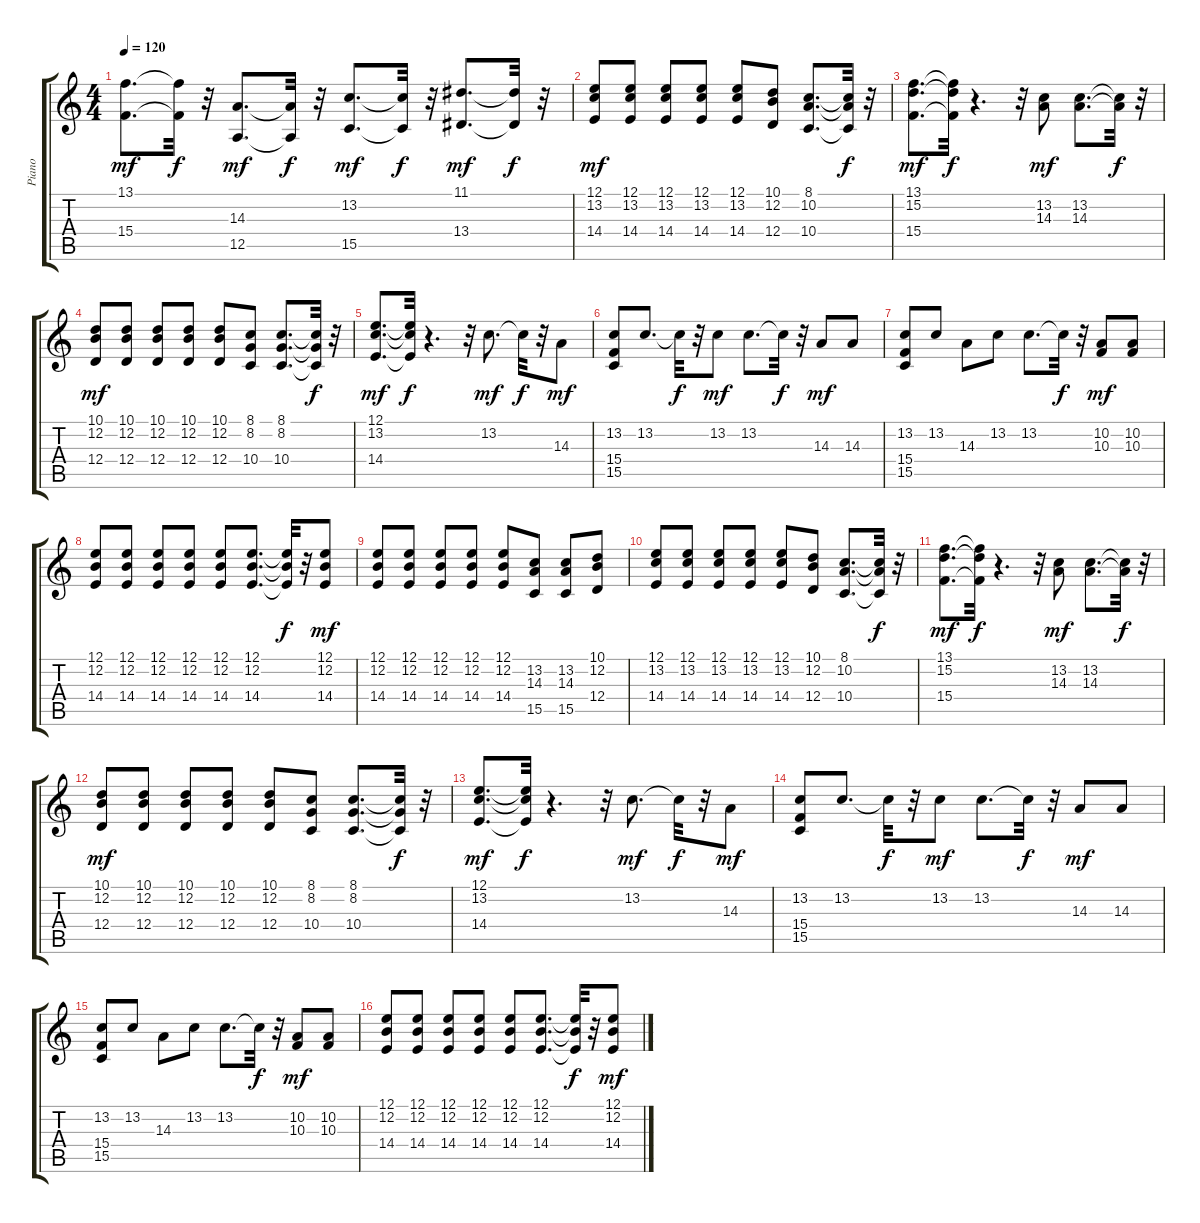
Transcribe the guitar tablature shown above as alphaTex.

\track ("Piano" "Piano") {instrument acousticgrandpiano}
\staff {score tabs}
\tuning (E4 B3 G3 D3 A2 E2) {hide}
\ts (4 4)
\tempo 120
\clef g2
\ks c
(13.1 15.4).8{d dy mf} (13.1{t} 15.4{t}).32{dy f} r.32 (14.3 12.5).8{d dy mf} (14.3{t} 12.5{t}).32{dy f} r.32 (13.2 15.5).8{d dy mf} (13.2{t} 15.5{t}).32{dy f} r.32 (11.1 13.4).8{d dy mf} (11.1{t} 13.4{t}).32{dy f} r.32 |
(12.1 13.2 14.4).8{dy mf} (12.1 13.2 14.4).8 (12.1 13.2 14.4).8 (12.1 13.2 14.4).8 (12.1 13.2 14.4).8 (10.1 12.2 12.4).8 (8.1 10.2 10.4).8{d} (8.1{t} 10.2{t} 10.4{t}).32{dy f} r.32 |
(13.1 15.2 15.4).8{d dy mf} (13.1{t} 15.2{t} 15.4{t}).32{dy f} r.4{d} r.32 (13.2 14.3).8{dy mf} (13.2 14.3).8{d} (13.2{t} 14.3{t}).32{dy f} r.32 |
(10.1 12.2 12.4).8{dy mf} (10.1 12.2 12.4).8 (10.1 12.2 12.4).8 (10.1 12.2 12.4).8 (10.1 12.2 12.4).8 (8.1 8.2 10.4).8 (8.1 8.2 10.4).8{d} (8.1{t} 8.2{t} 10.4{t}).32{dy f} r.32 |
(12.1 13.2 14.4).8{d dy mf} (12.1{t} 13.2{t} 14.4{t}).32{dy f} r.4{d} r.32 13.2.8{d dy mf} 13.2{t}.32{dy f} r.32 14.3.8{dy mf} |
(13.2 15.4 15.5).8 13.2.8{d} 13.2{t}.32{dy f} r.32 13.2.8{dy mf} 13.2.8{d} 13.2{t}.32{dy f} r.32 14.3.8{dy mf} 14.3.8 |
(13.2 15.4 15.5).8 13.2.8 14.3.8 13.2.8 13.2.8{d} 13.2{t}.32{dy f} r.32 (10.2 10.3).8{dy mf} (10.2 10.3).8 |
(12.1 12.2 14.4).8 (12.1 12.2 14.4).8 (12.1 12.2 14.4).8 (12.1 12.2 14.4).8 (12.1 12.2 14.4).8 (12.1 12.2 14.4).8{d} (12.1{t} 12.2{t} 14.4{t}).32{dy f} r.32 (12.1 12.2 14.4).8{dy mf} |
(12.1 12.2 14.4).8 (12.1 12.2 14.4).8 (12.1 12.2 14.4).8 (12.1 12.2 14.4).8 (12.1 12.2 14.4).8 (13.2 14.3 15.5).8 (13.2 14.3 15.5).8 (10.1 12.2 12.4).8 |
(12.1 13.2 14.4).8{txt ""} (12.1 13.2 14.4).8 (12.1 13.2 14.4).8 (12.1 13.2 14.4).8 (12.1 13.2 14.4).8 (10.1 12.2 12.4).8 (8.1 10.2 10.4).8{d} (8.1{t} 10.2{t} 10.4{t}).32{dy f} r.32 |
(13.1 15.2 15.4).8{d dy mf} (13.1{t} 15.2{t} 15.4{t}).32{dy f} r.4{d} r.32 (13.2 14.3).8{dy mf} (13.2 14.3).8{d} (13.2{t} 14.3{t}).32{dy f} r.32 |
(10.1 12.2 12.4).8{dy mf} (10.1 12.2 12.4).8 (10.1 12.2 12.4).8 (10.1 12.2 12.4).8 (10.1 12.2 12.4).8 (8.1 8.2 10.4).8 (8.1 8.2 10.4).8{d} (8.1{t} 8.2{t} 10.4{t}).32{dy f} r.32 |
(12.1 13.2 14.4).8{d dy mf} (12.1{t} 13.2{t} 14.4{t}).32{dy f} r.4{d} r.32 13.2.8{d dy mf} 13.2{t}.32{dy f} r.32 14.3.8{dy mf} |
(13.2 15.4 15.5).8 13.2.8{d} 13.2{t}.32{dy f} r.32 13.2.8{dy mf} 13.2.8{d} 13.2{t}.32{dy f} r.32 14.3.8{dy mf} 14.3.8 |
(13.2 15.4 15.5).8 13.2.8 14.3.8 13.2.8 13.2.8{d} 13.2{t}.32{dy f} r.32 (10.2 10.3).8{dy mf} (10.2 10.3).8 |
(12.1 12.2 14.4).8 (12.1 12.2 14.4).8 (12.1 12.2 14.4).8 (12.1 12.2 14.4).8 (12.1 12.2 14.4).8 (12.1 12.2 14.4).8{d} (12.1{t} 12.2{t} 14.4{t}).32{dy f} r.32 (12.1 12.2 14.4).8{dy mf}
